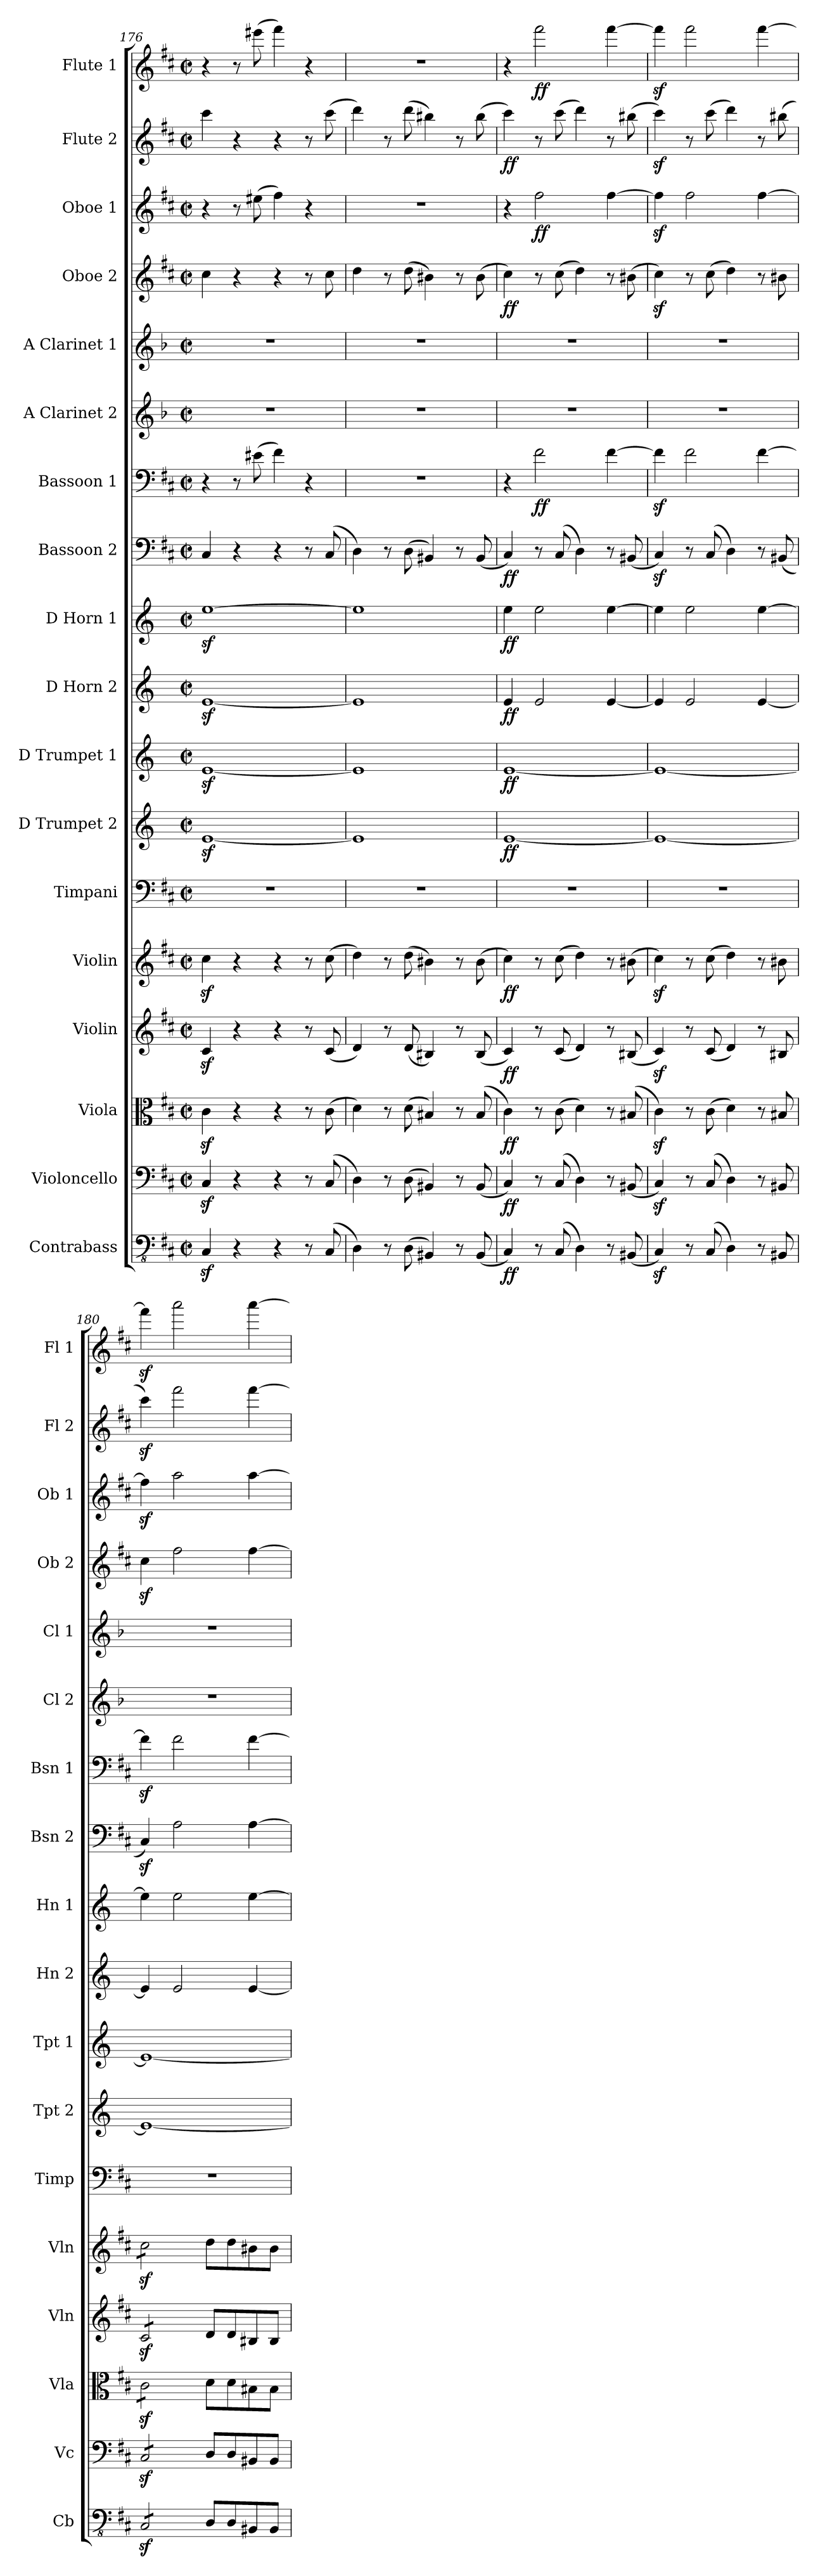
**kern	**dynam	**kern	**dynam	**kern	**dynam	**kern	**dynam	**kern	**dynam	**kern	**kern	**dynam	**kern	**dynam	**kern	**dynam	**kern	**dynam	**kern	**dynam	**kern	**dynam	**kern	**kern	**kern	**dynam	**kern	**dynam	**kern	**dynam	**kern	**dynam
*part18	*part18	*part17	*part17	*part16	*part16	*part15	*part15	*part14	*part14	*part13	*part12	*part12	*part11	*part11	*part10	*part10	*part9	*part9	*part8	*part8	*part7	*part7	*part6	*part5	*part4	*part4	*part3	*part3	*part2	*part2	*part1	*part1
*staff18	*staff18	*staff17	*staff17	*staff16	*staff16	*staff15	*staff15	*staff14	*staff14	*staff13	*staff12	*staff12	*staff11	*staff11	*staff10	*staff10	*staff9	*staff9	*staff8	*staff8	*staff7	*staff7	*staff6	*staff5	*staff4	*staff4	*staff3	*staff3	*staff2	*staff2	*staff1	*staff1
*I"Contrabass	*	*I"Violoncello	*	*I"Viola	*	*I"Violin	*	*I"Violin	*	*I"Timpani	*I"D Trumpet 2	*	*I"D Trumpet 1	*	*I"D Horn 2	*	*I"D Horn 1	*	*I"Bassoon 2	*	*I"Bassoon 1	*	*I"A Clarinet 2	*I"A Clarinet 1	*I"Oboe 2	*	*I"Oboe 1	*	*I"Flute 2	*	*I"Flute 1	*
*I'Cb	*	*I'Vc	*	*I'Vla	*	*I'Vln	*	*I'Vln	*	*I'Timp	*I'Tpt 2	*	*I'Tpt 1	*	*I'Hn 2	*	*I'Hn 1	*	*I'Bsn 2	*	*I'Bsn 1	*	*I'Cl 2	*I'Cl 1	*I'Ob 2	*	*I'Ob 1	*	*I'Fl 2	*	*I'Fl 1	*
!!LO:PB:g=z
*clefFv4	*	*clefF4	*	*clefC3	*	*clefG2	*	*clefG2	*	*clefF4	*clefG2	*	*clefG2	*	*clefG2	*	*clefG2	*	*clefF4	*	*clefF4	*	*clefG2	*clefG2	*clefG2	*	*clefG2	*	*clefG2	*	*clefG2	*
*	*	*	*	*	*	*	*	*	*	*	*ITrd-1c-2	*	*ITrd-1c-2	*	*ITrd6c10	*	*ITrd6c10	*	*	*	*	*	*ITrd2c3	*ITrd2c3	*	*	*	*	*	*	*	*
*k[f#c#]	*	*k[f#c#]	*	*k[f#c#]	*	*k[f#c#]	*	*k[f#c#]	*	*k[f#c#]	*k[f#c#]	*	*k[f#c#]	*	*k[f#c#]	*	*k[f#c#]	*	*k[f#c#]	*	*k[f#c#]	*	*k[f#c#]	*k[f#c#]	*k[f#c#]	*	*k[f#c#]	*	*k[f#c#]	*	*k[f#c#]	*
*M2/2	*	*M2/2	*	*M2/2	*	*M2/2	*	*M2/2	*	*M2/2	*M2/2	*	*M2/2	*	*M2/2	*	*M2/2	*	*M2/2	*	*M2/2	*	*M2/2	*M2/2	*M2/2	*	*M2/2	*	*M2/2	*	*M2/2	*
*met(c|)	*	*met(c|)	*	*met(c|)	*	*met(c|)	*	*met(c|)	*	*met(c|)	*met(c|)	*	*met(c|)	*	*met(c|)	*	*met(c|)	*	*met(c|)	*	*met(c|)	*	*met(c|)	*met(c|)	*met(c|)	*	*met(c|)	*	*met(c|)	*	*met(c|)	*
=176	=176	=176	=176	=176	=176	=176	=176	=176	=176	=176	=176	=176	=176	=176	=176	=176	=176	=176	=176	=176	=176	=176	=176	=176	=176	=176	=176	=176	=176	=176	=176	=176
4CC#z</	.	4C#z</	.	4c#z<\	.	4c#z</	.	4cc#z<\	.	1r	[1f#z<	.	[1f#z<	.	[1F#z<	.	[1f#z<	.	4C#/	.	4r	.	1r	1r	4cc#\	.	4r	.	4ccc#\	.	4r	.
4r	.	4r	.	4r	.	4r	.	4r	.	.	.	.	.	.	.	.	.	.	4r	.	8r	.	.	.	4r	.	8r	.	4r	.	8r	.
.	.	.	.	.	.	.	.	.	.	.	.	.	.	.	.	.	.	.	.	.	(>8e#X\	.	.	.	.	.	(>8ee#X\	.	.	.	(>8eee#X\	.
4r	.	4r	.	4r	.	4r	.	4r	.	.	.	.	.	.	.	.	.	.	4r	.	4f#\)	.	.	.	4r	.	4ff#\)	.	4r	.	4fff#\)	.
8r	.	8r	.	8r	.	8r	.	8r	.	.	.	.	.	.	.	.	.	.	8r	.	4r	.	.	.	8r	.	4r	.	8r	.	4r	.
(<8CC#/	.	(<8C#/	.	(>8c#\	.	(<8c#/	.	(>8cc#\	.	.	.	.	.	.	.	.	.	.	(<8C#/	.	.	.	.	.	8cc#\	.	.	.	(>8ccc#\	.	.	.
=177	=177	=177	=177	=177	=177	=177	=177	=177	=177	=177	=177	=177	=177	=177	=177	=177	=177	=177	=177	=177	=177	=177	=177	=177	=177	=177	=177	=177	=177	=177	=177	=177
4DD\)	.	4D\)	.	4d\)	.	4d/)	.	4dd\)	.	1r	1f#]	.	1f#]	.	1F#]	.	1f#]	.	4D\)	.	1r	.	1r	1r	4dd\	.	1r	.	4ddd\)	.	1r	.
8r	.	8r	.	8r	.	8r	.	8r	.	.	.	.	.	.	.	.	.	.	8r	.	.	.	.	.	8r	.	.	.	8r	.	.	.
(>8DD\	.	(>8D\	.	(>8d\	.	(<8d/	.	(>8dd\	.	.	.	.	.	.	.	.	.	.	(>8D\	.	.	.	.	.	(>8dd\	.	.	.	(>8ddd\	.	.	.
4BBB#X/)	.	4BB#X/)	.	4B#X/)	.	4B#X/)	.	4b#X\)	.	.	.	.	.	.	.	.	.	.	4BB#X/)	.	.	.	.	.	4b#X\)	.	.	.	4bb#X\)	.	.	.
8r	.	8r	.	8r	.	8r	.	8r	.	.	.	.	.	.	.	.	.	.	8r	.	.	.	.	.	8r	.	.	.	8r	.	.	.
(<8BBB#/	.	(<8BB#/	.	(<8B#/	.	(<8B#/	.	(>8b#\	.	.	.	.	.	.	.	.	.	.	(<8BB#/	.	.	.	.	.	(>8b#\	.	.	.	(>8bb#\	.	.	.
=178	=178	=178	=178	=178	=178	=178	=178	=178	=178	=178	=178	=178	=178	=178	=178	=178	=178	=178	=178	=178	=178	=178	=178	=178	=178	=178	=178	=178	=178	=178	=178	=178
!	!LO:DY:b	!	!LO:DY:b	!	!LO:DY:b	!	!LO:DY:b	!	!LO:DY:b	!	!	!LO:DY:b	!	!LO:DY:b	!	!LO:DY:b	!	!LO:DY:b	!	!LO:DY:b	!	!	!	!	!	!LO:DY:b	!	!	!	!LO:DY:b	!	!
4CC#/)	ff	4C#/)	ff	4c#\)	ff	4c#/)	ff	4cc#\)	ff	1r	[1f#	ff	[1f#	ff	4F#/	ff	4f#\	ff	4C#/)	ff	4r	.	1r	1r	4cc#\)	ff	4r	.	4ccc#\)	ff	4r	.
!	!	!	!	!	!	!	!	!	!	!	!	!	!	!	!	!	!	!	!	!	!	!LO:DY:b	!	!	!	!	!	!LO:DY:b	!	!	!	!LO:DY:b
8r	.	8r	.	8r	.	8r	.	8r	.	.	.	.	.	.	2F#/	.	2f#\	.	8r	.	2f#\	ff	.	.	8r	.	2ff#\	ff	8r	.	2fff#\	ff
(>8CC#/	.	(>8C#/	.	(>8c#\	.	(<8c#/	.	(>8cc#\	.	.	.	.	.	.	.	.	.	.	(>8C#/	.	.	.	.	.	(>8cc#\	.	.	.	(>8ccc#\	.	.	.
4DD\)	.	4D\)	.	4d\)	.	4d/)	.	4dd\)	.	.	.	.	.	.	.	.	.	.	4D\)	.	.	.	.	.	4dd\)	.	.	.	4ddd\)	.	.	.
8r	.	8r	.	8r	.	8r	.	8r	.	.	.	.	.	.	[4F#/	.	[4f#\	.	8r	.	[4f#\	.	.	.	8r	.	[4ff#\	.	8r	.	[4fff#\	.
(<8BBB#X/	.	(<8BB#X/	.	(<8B#X/	.	(<8B#X/	.	(>8b#X\	.	.	.	.	.	.	.	.	.	.	(<8BB#X/	.	.	.	.	.	(>8b#X\	.	.	.	(>8bb#X\	.	.	.
=179	=179	=179	=179	=179	=179	=179	=179	=179	=179	=179	=179	=179	=179	=179	=179	=179	=179	=179	=179	=179	=179	=179	=179	=179	=179	=179	=179	=179	=179	=179	=179	=179
4CC#z</)	.	4C#z</)	.	4c#z<\)	.	4c#z</)	.	4cc#z<\)	.	1r	1f#_	.	1f#_	.	4F#/]	.	4f#\]	.	4C#z</)	.	4f#z<\]	.	1r	1r	4cc#z<\)	.	4ff#z<\]	.	4ccc#z<\)	.	4fff#z<\]	.
8r	.	8r	.	8r	.	8r	.	8r	.	.	.	.	.	.	2F#/	.	2f#\	.	8r	.	2f#\	.	.	.	8r	.	2ff#\	.	8r	.	2fff#\	.
(>8CC#/	.	(>8C#/	.	(>8c#\	.	(<8c#/	.	(>8cc#\	.	.	.	.	.	.	.	.	.	.	(>8C#/	.	.	.	.	.	(>8cc#\	.	.	.	(>8ccc#\	.	.	.
4DD\)	.	4D\)	.	4d\)	.	4d/)	.	4dd\)	.	.	.	.	.	.	.	.	.	.	4D\)	.	.	.	.	.	4dd\)	.	.	.	4ddd\)	.	.	.
8r	.	8r	.	8r	.	8r	.	8r	.	.	.	.	.	.	[4F#/	.	[4f#\	.	8r	.	[4f#\	.	.	.	8r	.	[4ff#\	.	8r	.	[4fff#\	.
8BBB#X/	.	8BB#X/	.	8B#X/	.	8B#X/	.	8b#X\	.	.	.	.	.	.	.	.	.	.	(<8BB#X/	.	.	.	.	.	8b#X\	.	.	.	(>8bb#X\	.	.	.
=180	=180	=180	=180	=180	=180	=180	=180	=180	=180	=180	=180	=180	=180	=180	=180	=180	=180	=180	=180	=180	=180	=180	=180	=180	=180	=180	=180	=180	=180	=180	=180	=180
*tremolo	*	*	*	*	*	*	*	*	*	*	*	*	*	*	*	*	*	*	*	*	*	*	*	*	*	*	*	*	*	*	*	*
*	*	*tremolo	*	*	*	*	*	*	*	*	*	*	*	*	*	*	*	*	*	*	*	*	*	*	*	*	*	*	*	*	*	*
*	*	*	*	*tremolo	*	*	*	*	*	*	*	*	*	*	*	*	*	*	*	*	*	*	*	*	*	*	*	*	*	*	*	*
*	*	*	*	*	*	*tremolo	*	*	*	*	*	*	*	*	*	*	*	*	*	*	*	*	*	*	*	*	*	*	*	*	*	*
*	*	*	*	*	*	*	*	*tremolo	*	*	*	*	*	*	*	*	*	*	*	*	*	*	*	*	*	*	*	*	*	*	*	*
8CC#z</L	.	8C#z</L	.	8c#z<\L	.	8c#z</L	.	8cc#z<\L	.	1r	1f#_	.	1f#_	.	4F#/]	.	4f#\]	.	4C#z</)	.	4f#z<\]	.	1r	1r	4cc#z<\	.	4ff#z<\]	.	4ccc#z<\)	.	4fff#z<\]	.
8CC#z</	.	8C#z</	.	8c#z<\	.	8c#z</	.	8cc#z<\	.	.	.	.	.	.	.	.	.	.	.	.	.	.	.	.	.	.	.	.	.	.	.	.
8CC#z</	.	8C#z</	.	8c#z<\	.	8c#z</	.	8cc#z<\	.	.	.	.	.	.	2F#/	.	2f#\	.	2A\	.	2f#\	.	.	.	2ff#\	.	2aa\	.	2fff#\	.	2aaa\	.
8CC#z</J	.	8C#z</J	.	8c#z<\J	.	8c#z</J	.	8cc#z<\J	.	.	.	.	.	.	.	.	.	.	.	.	.	.	.	.	.	.	.	.	.	.	.	.
*	*	*	*	*	*	*	*	*Xtremolo	*	*	*	*	*	*	*	*	*	*	*	*	*	*	*	*	*	*	*	*	*	*	*	*
*	*	*	*	*	*	*Xtremolo	*	*	*	*	*	*	*	*	*	*	*	*	*	*	*	*	*	*	*	*	*	*	*	*	*	*
*	*	*	*	*Xtremolo	*	*	*	*	*	*	*	*	*	*	*	*	*	*	*	*	*	*	*	*	*	*	*	*	*	*	*	*
*	*	*Xtremolo	*	*	*	*	*	*	*	*	*	*	*	*	*	*	*	*	*	*	*	*	*	*	*	*	*	*	*	*	*	*
*Xtremolo	*	*	*	*	*	*	*	*	*	*	*	*	*	*	*	*	*	*	*	*	*	*	*	*	*	*	*	*	*	*	*	*
8DD/L	.	8D/L	.	8d\L	.	8d/L	.	8dd\L	.	.	.	.	.	.	.	.	.	.	.	.	.	.	.	.	.	.	.	.	.	.	.	.
8DD/	.	8D/	.	8d\	.	8d/	.	8dd\	.	.	.	.	.	.	.	.	.	.	.	.	.	.	.	.	.	.	.	.	.	.	.	.
8BBB#X/	.	8BB#X/	.	8B#X\	.	8B#X/	.	8b#X\	.	.	.	.	.	.	[4F#/	.	[4f#\	.	[4A\	.	[4f#\	.	.	.	[4ff#\	.	[4aa\	.	[4fff#\	.	[4aaa\	.
8BBB#/J	.	8BB#/J	.	8B#\J	.	8B#/J	.	8b#\J	.	.	.	.	.	.	.	.	.	.	.	.	.	.	.	.	.	.	.	.	.	.	.	.
=	=	=	=	=	=	=	=	=	=	=	=	=	=	=	=	=	=	=	=	=	=	=	=	=	=	=	=	=	=	=	=	=
*-	*-	*-	*-	*-	*-	*-	*-	*-	*-	*-	*-	*-	*-	*-	*-	*-	*-	*-	*-	*-	*-	*-	*-	*-	*-	*-	*-	*-	*-	*-	*-	*-
